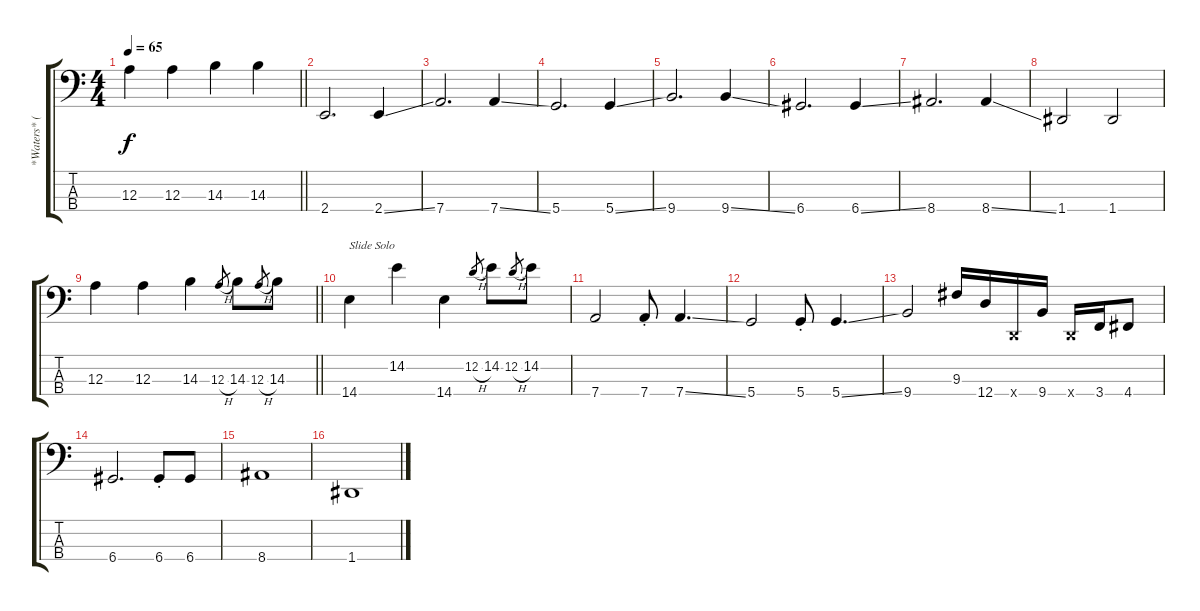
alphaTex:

\track ("*Waters* (Fretless Bass w/Dropped D)" "*Waters* (") {instrument electricbassfinger}
\staff {score tabs}
\tuning (G2 D2 A1 D1) {hide}
\ts (4 4)
\tempo 65
\clef f4
\barLineRight lightlight
\ks c
12.3.4{dy f} 12.3.4 14.3.4 14.3.4 |
2.4.2{d} 2.4{ss}.4 |
7.4.2{d} 7.4{ss}.4 |
5.4.2{d} 5.4{ss}.4 |
9.4.2{d} 9.4{ss}.4 |
6.4.2{d} 6.4{ss}.4 |
8.4.2{d} 8.4{ss}.4 |
1.4.2 1.4.2 |
\barLineRight lightlight
12.3.4 12.3.4 14.3.4 12.3{h}.8{gr} 14.3.8 12.3{h}.8{gr} 14.3.8 |
14.4.4{txt "Slide Solo"} 14.2.4 14.4.4 12.2{h}.8{gr} 14.2.8 12.2{h}.8{gr} 14.2.8 |
7.4.2 7.4{st}.8 7.4{ss}.4{d} |
5.4.2 5.4{st}.8 5.4{ss}.4{d} |
9.4.2 9.3.16 12.4.16 0.4{x}.16 9.4.16 0.4{x}.16 3.4.16 4.4.8 |
6.4.2{d} 6.4{st}.8 6.4.8 |
8.4.1 |
1.4.1
